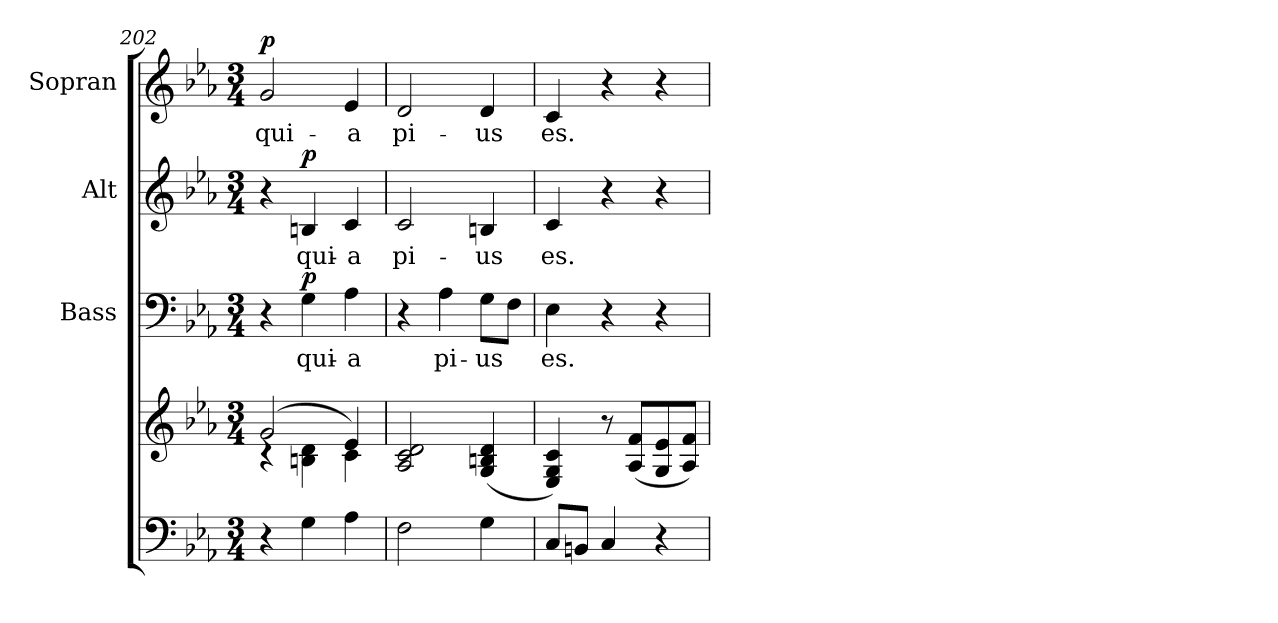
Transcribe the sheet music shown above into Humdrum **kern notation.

**kern	**kern	**kern	**text	**dynam	**kern	**text	**dynam	**kern	**text	**dynam
*part4	*part4	*part3	*part3	*part3	*part2	*part2	*part2	*part1	*part1	*part1
*staff5	*staff4	*staff3	*staff3	*staff3	*staff2	*staff2	*staff2	*staff1	*staff1	*staff1
*	*	*I"Bass	*	*	*I"Alt	*	*	*I"Sopran	*	*
*	*	*I'B.	*	*	*I'A.	*	*	*I'S.	*	*
*clefF4	*clefG2	*clefF4	*	*	*clefG2	*	*	*clefG2	*	*
*k[b-e-a-]	*k[b-e-a-]	*k[b-e-a-]	*	*	*k[b-e-a-]	*	*	*k[b-e-a-]	*	*
*E-:	*E-:	*E-:	*	*	*E-:	*	*	*E-:	*	*
*M3/4	*M3/4	*M3/4	*	*	*M3/4	*	*	*M3/4	*	*
=202	=202	=202	=202	=202	=202	=202	=202	=202	=202	=202
*	*^	*	*	*	*	*	*	*	*	*
!	!	!	!	!	!	!	!	!	!	!LO:LY:b	!LO:DY:a
4r	(2g/	4rB	4r	.	.	4r	.	.	2g/	qui-	p
!	!	!	!	!LO:LY:b	!LO:DY:a	!	!LO:LY:b	!LO:DY:a	!	!	!
4G\	.	4Bn\ 4d\	4G\	qui-	p	4Bn/	qui-	p	.	.	.
!	!	!	!	!LO:LY:b	!	!	!LO:LY:b	!	!	!LO:LY:b	!
4A-\	4e-/)	4c\	4A-\	-a	.	4c/	-a	.	4e-/	-a	.
=203	=203	=203	=203	=203	=203	=203	=203	=203	=203	=203	=203
!	!	!	!	!	!	!	!LO:LY:b	!	!	!LO:LY:b	!
*	*v	*v	*	*	*	*	*	*	*	*	*
2F\	2A-/ 2c/ 2d/	4r	.	.	2c/	pi-	.	2d/	pi-	.
!	!	!	!LO:LY:b	!	!	!	!	!	!	!
.	.	4A-\	pi-	.	.	.	.	.	.	.
!	!	!	!LO:LY:b	!	!	!LO:LY:b	!	!	!LO:LY:b	!
4G\	(<4G/ 4Bn/ 4d/	8G\L	-us	.	4Bn/	-us	.	4d/	-us	.
.	.	8F\J	.	.	.	.	.	.	.	.
=204	=204	=204	=204	=204	=204	=204	=204	=204	=204	=204
!	!	!	!LO:LY:b	!	!	!LO:LY:b	!	!	!LO:LY:b	!
8C/L	4E-/ 4G/ 4c/)	4E-\	es.	.	4c/	es.	.	4c/	es.	.
8BBn/J	.	.	.	.	.	.	.	.	.	.
4C/	8r	4r	.	.	4r	.	.	4r	.	.
.	(<8A-/ 8f/L	.	.	.	.	.	.	.	.	.
4r	8G/ 8e-/	4r	.	.	4r	.	.	4r	.	.
.	8A-/ 8f/J)	.	.	.	.	.	.	.	.	.
=	=	=	=	=	=	=	=	=	=	=
*-	*-	*-	*-	*-	*-	*-	*-	*-	*-	*-
